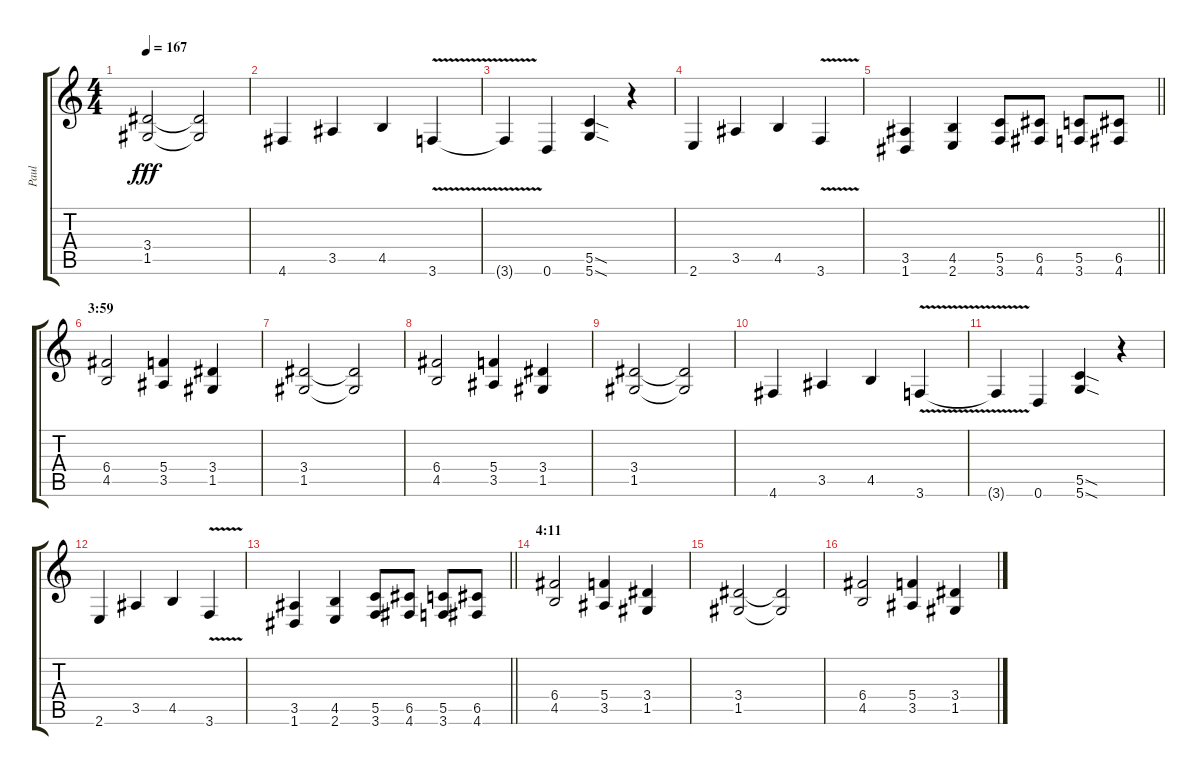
\track ("Paul" "Paul") {instrument distortionguitar}
\staff {score tabs}
\tuning (D4 A3 F3 C3 G2 D2) {hide}
\ts (4 4)
\tempo 167
\clef g2
\ks c
(3.4 1.5).2{dy fff} (3.4{t} 1.5{t}).2 |
4.6.4 3.5.4 4.5.4 3.6{v}.4 |
3.6{t}.4 0.6.4 (5.5{sod} 5.6{sod}).4 r.4 |
2.6.4 3.5.4 4.5.4 3.6{v}.4 |
\barLineRight lightlight
(3.5 1.6).4 (4.5 2.6).4 (5.5 3.6).8 (6.5 4.6).8 (5.5 3.6).8 (6.5 4.6).8 |
\section ("" "3:59")
(6.4 4.5).2 (5.4 3.5).4 (3.4 1.5).4 |
(3.4 1.5).2 (3.4{t} 1.5{t}).2 |
(6.4 4.5).2 (5.4 3.5).4 (3.4 1.5).4 |
(3.4 1.5).2 (3.4{t} 1.5{t}).2 |
4.6.4 3.5.4 4.5.4 3.6{v}.4 |
3.6{t}.4 0.6.4 (5.5{sod} 5.6{sod}).4 r.4 |
2.6.4 3.5.4 4.5.4 3.6{v}.4 |
\barLineRight lightlight
(3.5 1.6).4 (4.5 2.6).4 (5.5 3.6).8 (6.5 4.6).8 (5.5 3.6).8 (6.5 4.6).8 |
\section ("" "4:11")
(6.4 4.5).2 (5.4 3.5).4 (3.4 1.5).4 |
(3.4 1.5).2 (3.4{t} 1.5{t}).2 |
(6.4 4.5).2 (5.4 3.5).4 (3.4 1.5).4
